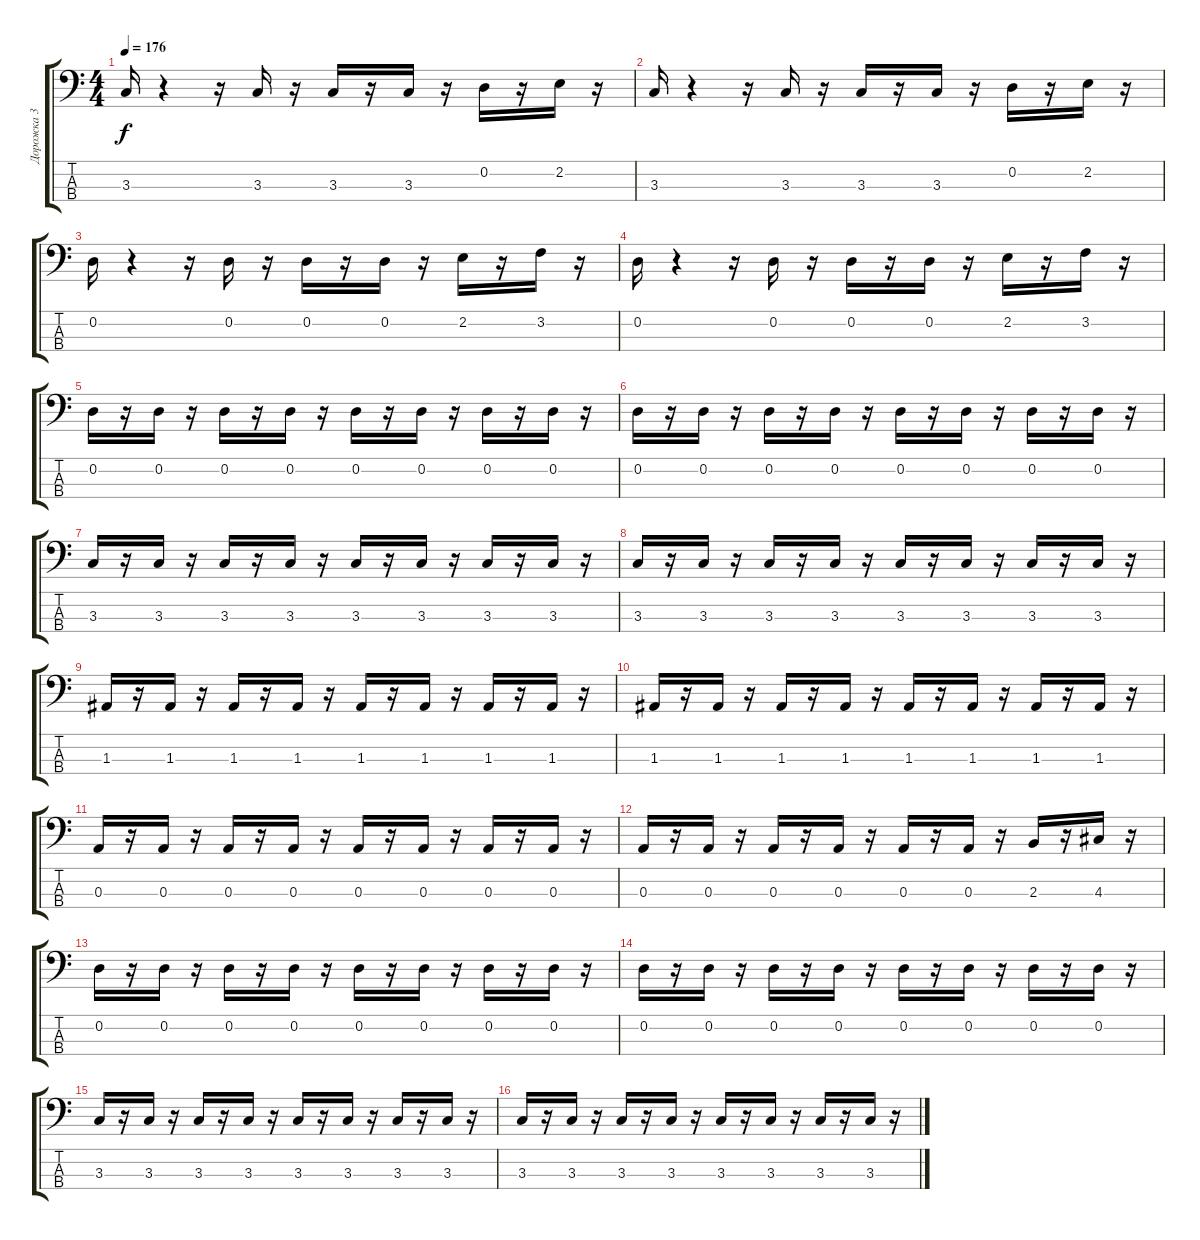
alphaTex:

\track ("Дорожка 3" "Дорожка 3") {instrument synthbass1}
\staff {score tabs}
\tuning (G2 D2 A1 E1) {hide}
\ts (4 4)
\tempo 176
\clef f4
\ks c
3.3.16{dy f} r.4 r.16 3.3.16 r.16 3.3.16 r.16 3.3.16 r.16 0.2.16 r.16 2.2.16 r.16 |
3.3.16 r.4 r.16 3.3.16 r.16 3.3.16 r.16 3.3.16 r.16 0.2.16 r.16 2.2.16 r.16 |
0.2.16 r.4 r.16 0.2.16 r.16 0.2.16 r.16 0.2.16 r.16 2.2.16 r.16 3.2.16 r.16 |
0.2.16 r.4 r.16 0.2.16 r.16 0.2.16 r.16 0.2.16 r.16 2.2.16 r.16 3.2.16 r.16 |
0.2.16 r.16 0.2.16 r.16 0.2.16 r.16 0.2.16 r.16 0.2.16 r.16 0.2.16 r.16 0.2.16 r.16 0.2.16 r.16 |
0.2.16 r.16 0.2.16 r.16 0.2.16 r.16 0.2.16 r.16 0.2.16 r.16 0.2.16 r.16 0.2.16 r.16 0.2.16 r.16 |
3.3.16 r.16 3.3.16 r.16 3.3.16 r.16 3.3.16 r.16 3.3.16 r.16 3.3.16 r.16 3.3.16 r.16 3.3.16 r.16 |
3.3.16 r.16 3.3.16 r.16 3.3.16 r.16 3.3.16 r.16 3.3.16 r.16 3.3.16 r.16 3.3.16 r.16 3.3.16 r.16 |
1.3.16 r.16 1.3.16 r.16 1.3.16 r.16 1.3.16 r.16 1.3.16 r.16 1.3.16 r.16 1.3.16 r.16 1.3.16 r.16 |
1.3.16 r.16 1.3.16 r.16 1.3.16 r.16 1.3.16 r.16 1.3.16 r.16 1.3.16 r.16 1.3.16 r.16 1.3.16 r.16 |
0.3.16 r.16 0.3.16 r.16 0.3.16 r.16 0.3.16 r.16 0.3.16 r.16 0.3.16 r.16 0.3.16 r.16 0.3.16 r.16 |
0.3.16 r.16 0.3.16 r.16 0.3.16 r.16 0.3.16 r.16 0.3.16 r.16 0.3.16 r.16 2.3.16 r.16 4.3.16 r.16 |
0.2.16 r.16 0.2.16 r.16 0.2.16 r.16 0.2.16 r.16 0.2.16 r.16 0.2.16 r.16 0.2.16 r.16 0.2.16 r.16 |
0.2.16 r.16 0.2.16 r.16 0.2.16 r.16 0.2.16 r.16 0.2.16 r.16 0.2.16 r.16 0.2.16 r.16 0.2.16 r.16 |
3.3.16 r.16 3.3.16 r.16 3.3.16 r.16 3.3.16 r.16 3.3.16 r.16 3.3.16 r.16 3.3.16 r.16 3.3.16 r.16 |
3.3.16 r.16 3.3.16 r.16 3.3.16 r.16 3.3.16 r.16 3.3.16 r.16 3.3.16 r.16 3.3.16 r.16 3.3.16 r.16
